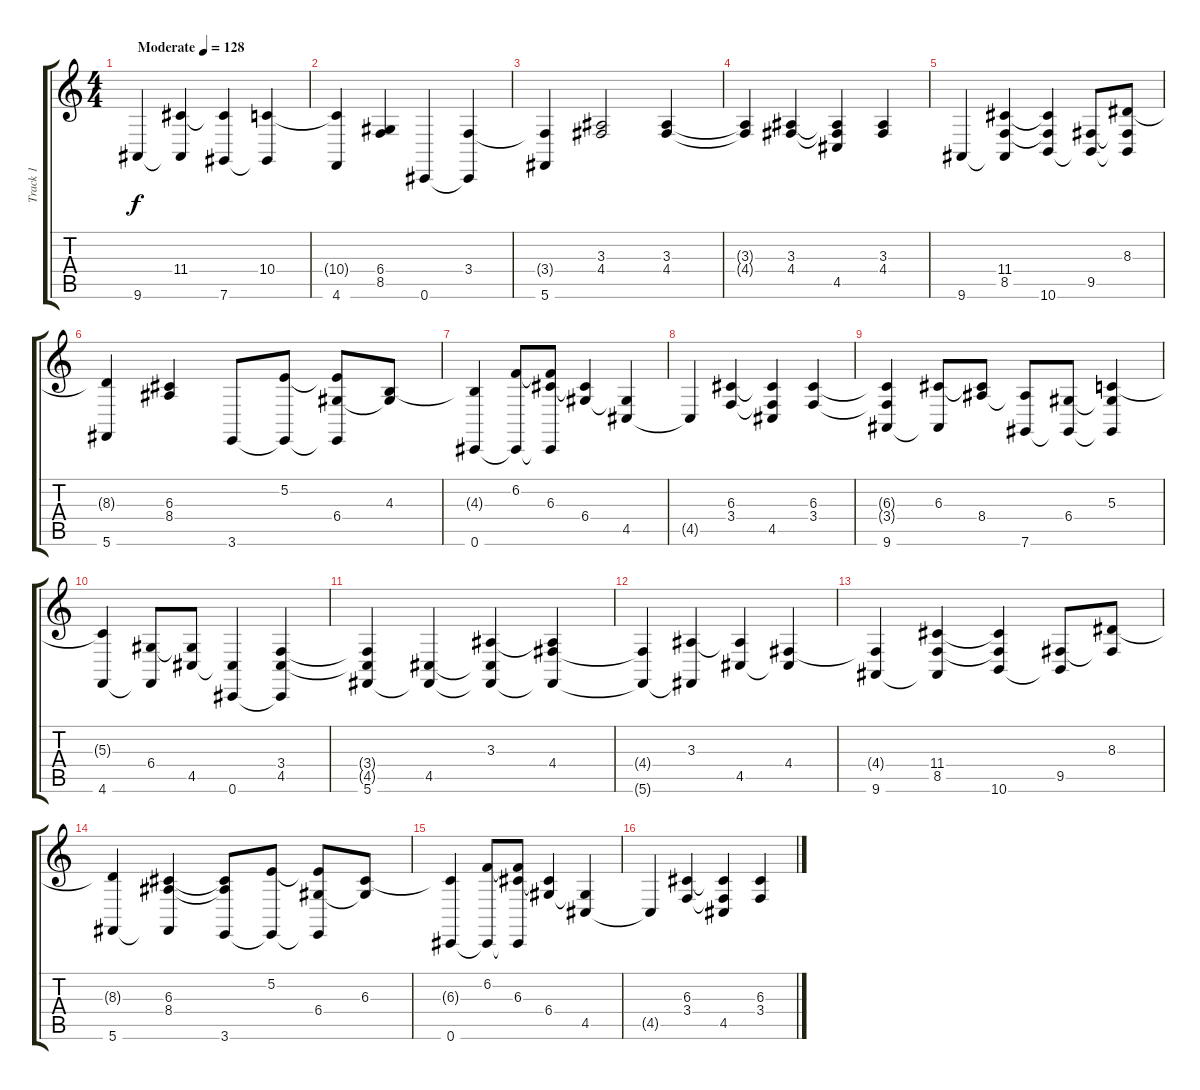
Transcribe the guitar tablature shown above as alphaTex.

\track ("Track 1" "Track 1") {instrument orchestralharp}
\staff {score tabs}
\tuning (E4 B3 G3 D3 A2 Db2) {hide}
\ts (4 4)
\tempo (128 "Moderate")
\clef g2
\ks c
9.6.4{dy f instrument orchestralharp} (11.4 9.6{t}).4 (11.4{t} 7.6).4 (10.4 7.6{t}).4 |
(10.4{t} 4.6).4 (6.4 8.5).4 0.6.4 (3.4 0.6{t}).4 |
(3.4{t} 5.6).4 (3.3 4.4).2 (3.3 4.4).4 |
(3.3{t} 4.4{t}).4 (3.3 4.4).4 (3.3{t} 4.4{t} 4.5).4 (3.3 4.4).4 |
9.6.4 (11.4 8.5 9.6{t}).4 (11.4{t} 8.5{t} 10.6).4 (9.5 10.6{t}).8 (8.3 9.5{t} 10.6{t}).8 |
(8.3{t} 5.6).4 (6.3 8.4).4 3.6.8 (5.2 3.6{t}).8 (5.2{t} 6.4 3.6{t}).8 (4.3 6.4{t}).8 |
(4.3{t} 0.6).4 (6.2 0.6{t}).8 (6.2{t} 6.3 0.6{t}).8 (6.3{t} 6.4).4 (6.4{t} 4.5).4 |
4.5{t}.4 (6.3 3.4).4 (6.3{t} 3.4{t} 4.5).4 (6.3 3.4).4 |
(6.3{t} 3.4{t} 9.6).4 (6.3 9.6{t}).8 (6.3{t} 8.4).8 (8.4{t} 7.6).8 (6.4 7.6{t}).8 (5.3 6.4{t} 7.6{t}).4 |
(5.3{t} 4.6).4 (6.4 4.6{t}).8 (6.4{t} 4.5).8 (4.5{t} 0.6).4 (3.4 4.5 0.6{t}).4 |
(3.4{t} 4.5{t} 5.6).4 (4.5 5.6{t}).4 (3.3 4.5{t} 5.6{t}).4 (3.3{t} 4.4 5.6{t}).4 |
(4.4{t} 5.6{t}).4 (3.3 5.6{t}).4 (3.3{t} 4.5).4 (4.4 4.5{t}).4 |
(4.4{t} 9.6).4 (11.4 8.5 9.6{t}).4 (11.4{t} 8.5{t} 10.6).4 (9.5 10.6{t}).8 (8.3 9.5{t}).8 |
(8.3{t} 5.6).4 (6.3 8.4 5.6{t}).4 (6.3{t} 8.4{t} 3.6).8 (5.2 3.6{t}).8 (5.2{t} 6.4 3.6{t}).8 (6.3 6.4{t}).8 |
(6.3{t} 0.6).4 (6.2 0.6{t}).8 (6.2{t} 6.3 0.6{t}).8 (6.3{t} 6.4).4 (6.4{t} 4.5).4 |
4.5{t}.4 (6.3 3.4).4 (6.3{t} 3.4{t} 4.5).4 (6.3 3.4).4
